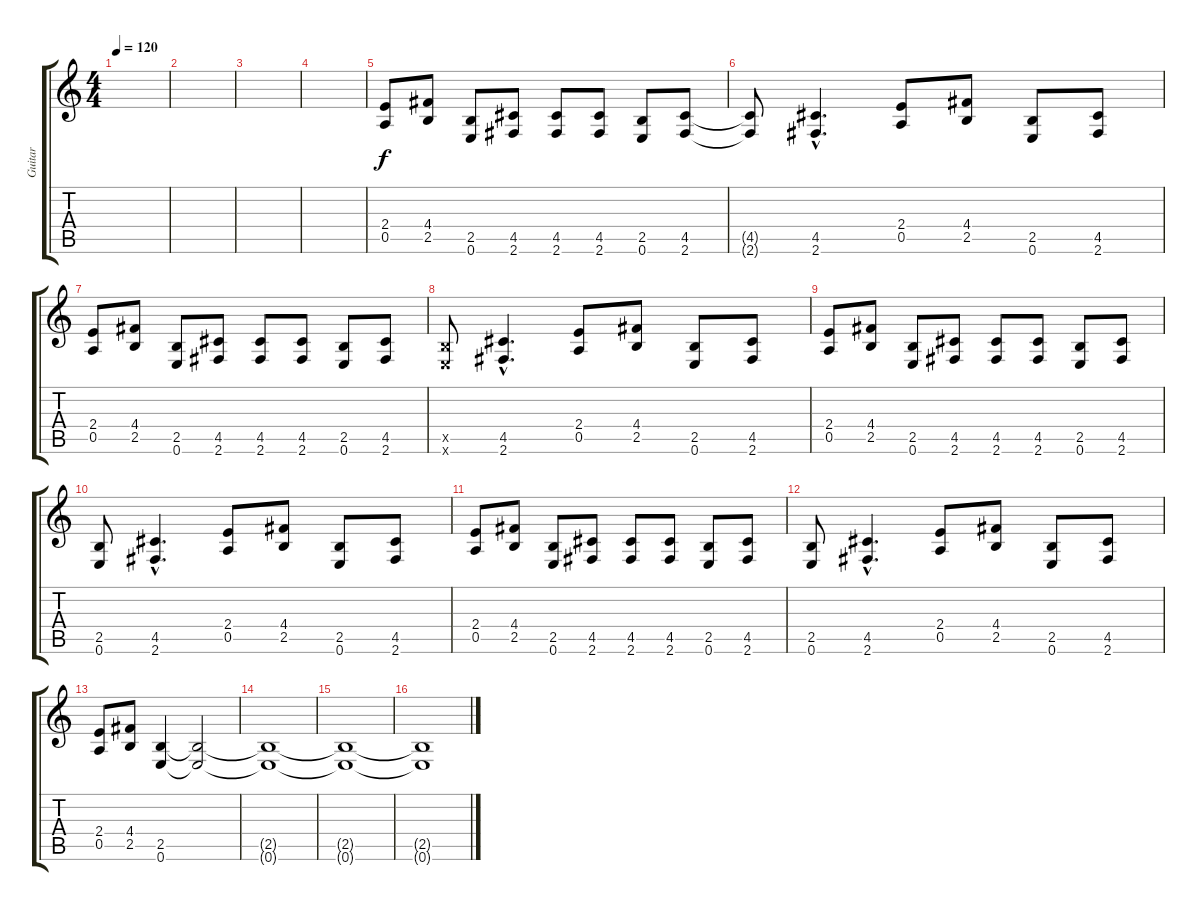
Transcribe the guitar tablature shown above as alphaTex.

\track ("Guitar" "Guitar") {instrument overdrivenguitar}
\staff {score tabs}
\tuning (E4 B3 G3 D3 A2 E2) {hide}
\ts (4 4)
\tempo 120
\clef g2
\ks c
|
|
|
|
(2.4 0.5).8 (4.4 2.5).8 (2.5 0.6).8 (4.5 2.6).8 (4.5 2.6).8 (4.5 2.6).8 (2.5 0.6).8 (4.5 2.6).8 |
(4.5{t} 2.6{t}).8 (4.5{hac} 2.6{hac}).4{d} (2.4 0.5).8 (4.4 2.5).8 (2.5 0.6).8 (4.5 2.6).8 |
(2.4 0.5).8 (4.4 2.5).8 (2.5 0.6).8 (4.5 2.6).8 (4.5 2.6).8 (4.5 2.6).8 (2.5 0.6).8 (4.5 2.6).8 |
(2.5{x} 0.6{x}).8 (4.5{hac} 2.6{hac}).4{d} (2.4 0.5).8 (4.4 2.5).8 (2.5 0.6).8 (4.5 2.6).8 |
(2.4 0.5).8 (4.4 2.5).8 (2.5 0.6).8 (4.5 2.6).8 (4.5 2.6).8 (4.5 2.6).8 (2.5 0.6).8 (4.5 2.6).8 |
(2.5 0.6).8 (4.5{hac} 2.6{hac}).4{d} (2.4 0.5).8 (4.4 2.5).8 (2.5 0.6).8 (4.5 2.6).8 |
(2.4 0.5).8 (4.4 2.5).8 (2.5 0.6).8 (4.5 2.6).8 (4.5 2.6).8 (4.5 2.6).8 (2.5 0.6).8 (4.5 2.6).8 |
(2.5 0.6).8 (4.5{hac} 2.6{hac}).4{d} (2.4 0.5).8 (4.4 2.5).8 (2.5 0.6).8 (4.5 2.6).8 |
(2.4 0.5).8 (4.4 2.5).8 (2.5 0.6).4 (2.5{t} 0.6{t}).2 |
(2.5{t} 0.6{t}).1 |
(2.5{t} 0.6{t}).1 |
(2.5{t} 0.6{t}).1
